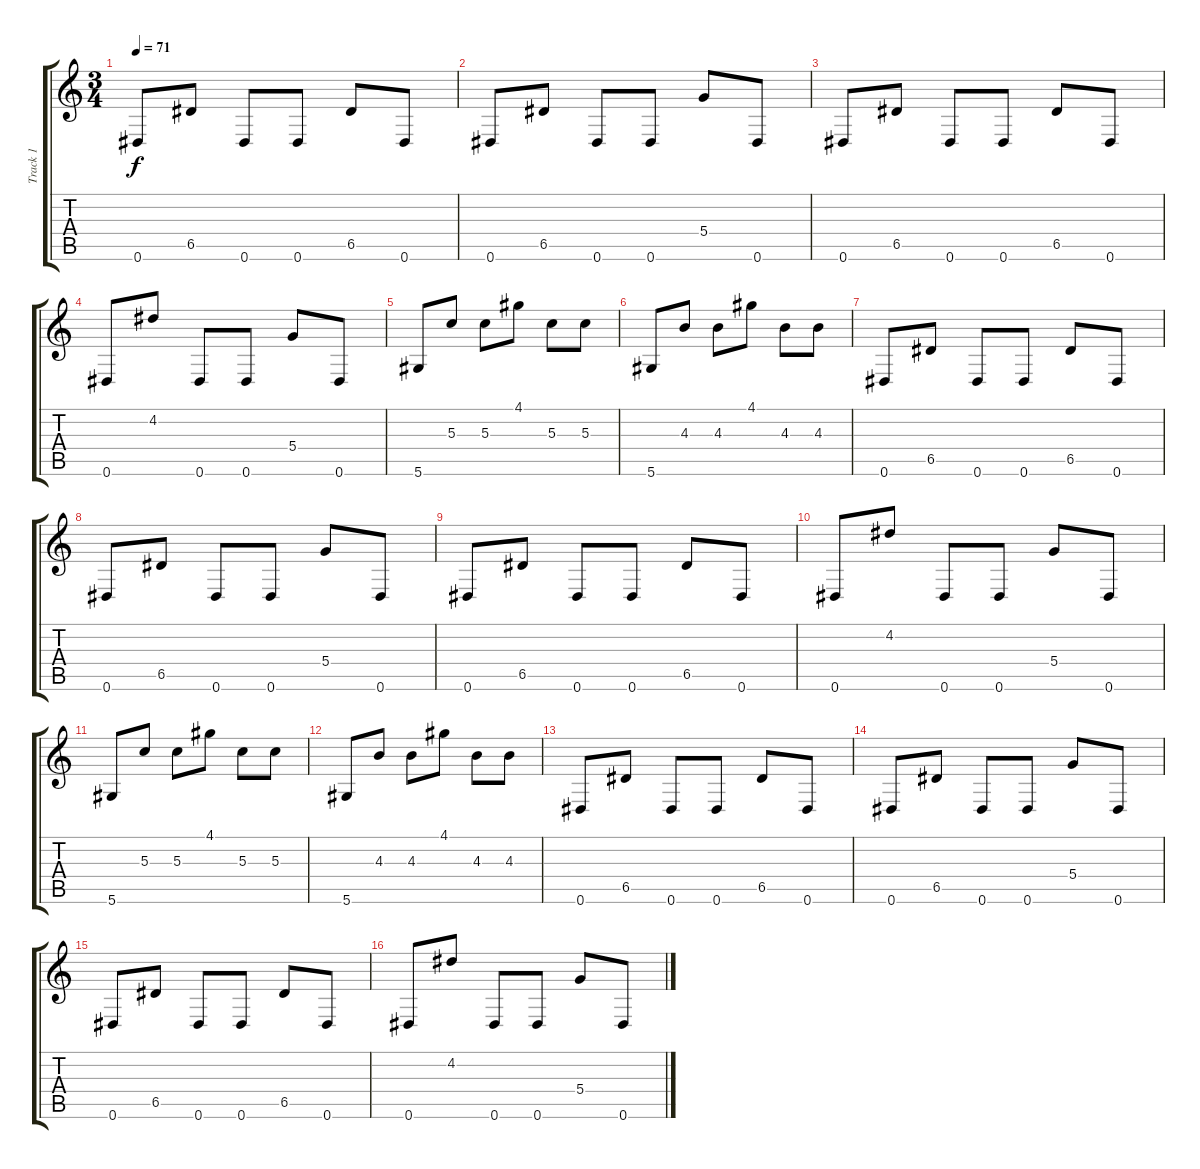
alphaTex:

\track ("Track 1" "Track 1") {instrument acousticguitarsteel}
\staff {score tabs}
\tuning (E4 B3 G3 D3 A2 Eb2) {hide}
\ts (3 4)
\tempo 71
\clef g2
\ks c
0.6.8{dy f} 6.5.8 0.6.8 0.6.8 6.5.8 0.6.8 |
0.6.8 6.5.8 0.6.8 0.6.8 5.4.8 0.6.8 |
0.6.8 6.5.8 0.6.8 0.6.8 6.5.8 0.6.8 |
0.6.8 4.2.8 0.6.8 0.6.8 5.4.8 0.6.8 |
5.6.8 5.3.8 5.3.8 4.1.8 5.3.8 5.3.8 |
5.6.8 4.3.8 4.3.8 4.1.8 4.3.8 4.3.8 |
0.6.8 6.5.8 0.6.8 0.6.8 6.5.8 0.6.8 |
0.6.8 6.5.8 0.6.8 0.6.8 5.4.8 0.6.8 |
0.6.8 6.5.8 0.6.8 0.6.8 6.5.8 0.6.8 |
0.6.8 4.2.8 0.6.8 0.6.8 5.4.8 0.6.8 |
5.6.8 5.3.8 5.3.8 4.1.8 5.3.8 5.3.8 |
5.6.8 4.3.8 4.3.8 4.1.8 4.3.8 4.3.8 |
0.6.8 6.5.8 0.6.8 0.6.8 6.5.8 0.6.8 |
0.6.8 6.5.8 0.6.8 0.6.8 5.4.8 0.6.8 |
0.6.8 6.5.8 0.6.8 0.6.8 6.5.8 0.6.8 |
0.6.8 4.2.8 0.6.8 0.6.8 5.4.8 0.6.8
